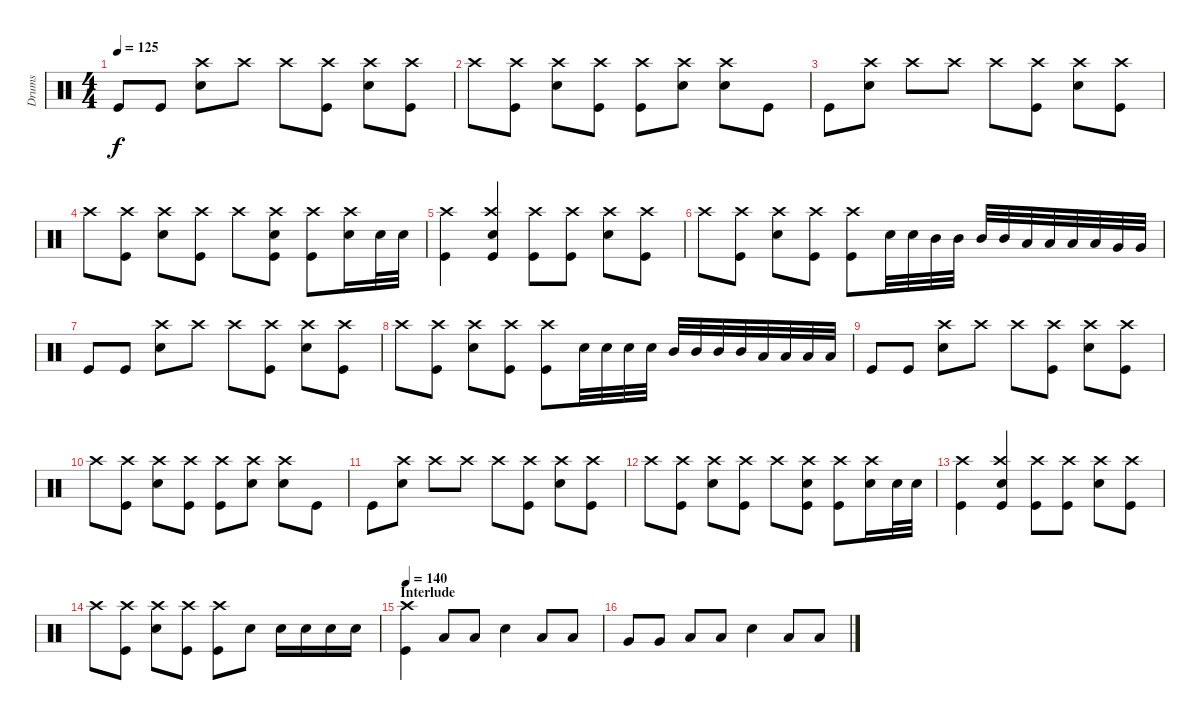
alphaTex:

\track ("Drums" "Drums") {instrument percussion}
\staff {score}
\articulation defaults
\ts (4 4)
\tempo 125
\clef neutral
\ks c "Kick (hit)".8{dy f} "Kick (hit)".8
("Crash high (hit)" "Snare (hit) 2").8 "Crash high (hit)".8 "Crash high (hit)".8 ("Crash high (hit)" "Kick (hit)").8 ("Crash high (hit)" "Snare (hit) 2").8 ("Crash high (hit)" "Kick (hit)").8 |
"Crash high (hit)".8 ("Crash high (hit)" "Kick (hit)").8 ("Crash high (hit)" "Snare (hit) 2").8 ("Crash high (hit)" "Kick (hit)").8 ("Crash high (hit)" "Kick (hit)").8 ("Crash high (hit)" "Snare (hit) 2").8 ("Crash high (hit)" "Snare (hit) 2").8 "Kick (hit)".8 |
"Kick (hit)".8 ("Crash high (hit)" "Snare (hit) 2").8 "Crash high (hit)".8 "Crash high (hit)".8 "Crash high (hit)".8 ("Crash high (hit)" "Kick (hit)").8 ("Crash high (hit)" "Snare (hit) 2").8 ("Crash high (hit)" "Kick (hit)").8 |
"Crash high (hit)".8 ("Crash high (hit)" "Kick (hit)").8 ("Crash high (hit)" "Snare (hit) 2").8 ("Crash high (hit)" "Kick (hit)").8 "Crash high (hit)".8 ("Crash high (hit)" "Snare (hit) 2" "Kick (hit)").8 ("Crash high (hit)" "Kick (hit)").8 ("Crash high (hit)" "Snare (hit) 2").16 "Snare (hit) 2".32 "Snare (hit) 2".32 |
("Crash high (hit)" "Kick (hit)").4 ("Crash high (hit)" "Snare (hit) 2" "Kick (hit)").4 ("Crash high (hit)" "Kick (hit)").8 ("Crash high (hit)" "Kick (hit)").8 ("Crash high (hit)" "Snare (hit) 2").8 ("Crash high (hit)" "Kick (hit)").8 |
"Crash high (hit)".8 ("Crash high (hit)" "Kick (hit)").8 ("Crash high (hit)" "Snare (hit) 2").8 ("Crash high (hit)" "Kick (hit)").8 ("Crash high (hit)" "Kick (hit)").8 "Snare (hit) 2".32 "Snare (hit) 2".32 "Mid Tom (hit)".32 "Mid Tom (hit)".32 "Mid Tom (hit)".32 "Mid Tom (hit)".32 "Low Tom (hit)".32 "Low Tom (hit)".32 "Low Tom (hit)".32 "Low Tom (hit)".32 "Very Low Tom (hit)".32 "Very Low Tom (hit)".32 |
"Kick (hit)".8 "Kick (hit)".8 ("Crash high (hit)" "Snare (hit) 2").8 "Crash high (hit)".8 "Crash high (hit)".8 ("Crash high (hit)" "Kick (hit)").8 ("Crash high (hit)" "Snare (hit) 2").8 ("Crash high (hit)" "Kick (hit)").8 |
"Crash high (hit)".8 ("Crash high (hit)" "Kick (hit)").8 ("Crash high (hit)" "Snare (hit) 2").8 ("Crash high (hit)" "Kick (hit)").8 ("Crash high (hit)" "Kick (hit)").8 "Snare (hit) 2".32 "Snare (hit) 2".32 "Snare (hit) 2".32 "Snare (hit) 2".32 "Mid Tom (hit)".32 "Mid Tom (hit)".32 "Mid Tom (hit)".32 "Mid Tom (hit)".32 "Low Tom (hit)".32 "Low Tom (hit)".32 "Low Tom (hit)".32 "Low Tom (hit)".32 |
"Kick (hit)".8 "Kick (hit)".8 ("Crash high (hit)" "Snare (hit) 2").8 "Crash high (hit)".8 "Crash high (hit)".8 ("Crash high (hit)" "Kick (hit)").8 ("Crash high (hit)" "Snare (hit) 2").8 ("Crash high (hit)" "Kick (hit)").8 |
"Crash high (hit)".8 ("Crash high (hit)" "Kick (hit)").8 ("Crash high (hit)" "Snare (hit) 2").8 ("Crash high (hit)" "Kick (hit)").8 ("Crash high (hit)" "Kick (hit)").8 ("Crash high (hit)" "Snare (hit) 2").8 ("Crash high (hit)" "Snare (hit) 2").8 "Kick (hit)".8 |
"Kick (hit)".8 ("Crash high (hit)" "Snare (hit) 2").8 "Crash high (hit)".8 "Crash high (hit)".8 "Crash high (hit)".8 ("Crash high (hit)" "Kick (hit)").8 ("Crash high (hit)" "Snare (hit) 2").8 ("Crash high (hit)" "Kick (hit)").8 |
"Crash high (hit)".8 ("Crash high (hit)" "Kick (hit)").8 ("Crash high (hit)" "Snare (hit) 2").8 ("Crash high (hit)" "Kick (hit)").8 "Crash high (hit)".8 ("Crash high (hit)" "Snare (hit) 2" "Kick (hit)").8 ("Crash high (hit)" "Kick (hit)").8 ("Crash high (hit)" "Snare (hit) 2").16 "Snare (hit) 2".32 "Snare (hit) 2".32 |
("Crash high (hit)" "Kick (hit)").4 ("Crash high (hit)" "Snare (hit) 2" "Kick (hit)").4 ("Crash high (hit)" "Kick (hit)").8 ("Crash high (hit)" "Kick (hit)").8 ("Crash high (hit)" "Snare (hit) 2").8 ("Crash high (hit)" "Kick (hit)").8 |
"Crash high (hit)".8 ("Crash high (hit)" "Kick (hit)").8 ("Crash high (hit)" "Snare (hit) 2").8 ("Crash high (hit)" "Kick (hit)").8 ("Crash high (hit)" "Kick (hit)").8 "Snare (hit) 2".8 "Snare (hit) 2".16 "Snare (hit) 2".16 "Snare (hit) 2".16 "Snare (hit) 2".16 |
\section ("" "Interlude")
\tempo 140
("Crash high (hit)" "Kick (hit)").4 "Low Floor Tom (hit)".8 "Low Floor Tom (hit)".8 "Snare (hit) 2".4 "Low Floor Tom (hit)".8 "Low Floor Tom (hit)".8 |
"Very Low Tom (hit)".8 "Very Low Tom (hit)".8 "Low Tom (hit)".8 "Low Tom (hit)".8 "Snare (hit) 2".4 "Low Floor Tom (hit)".8 "Low Floor Tom (hit)".8
